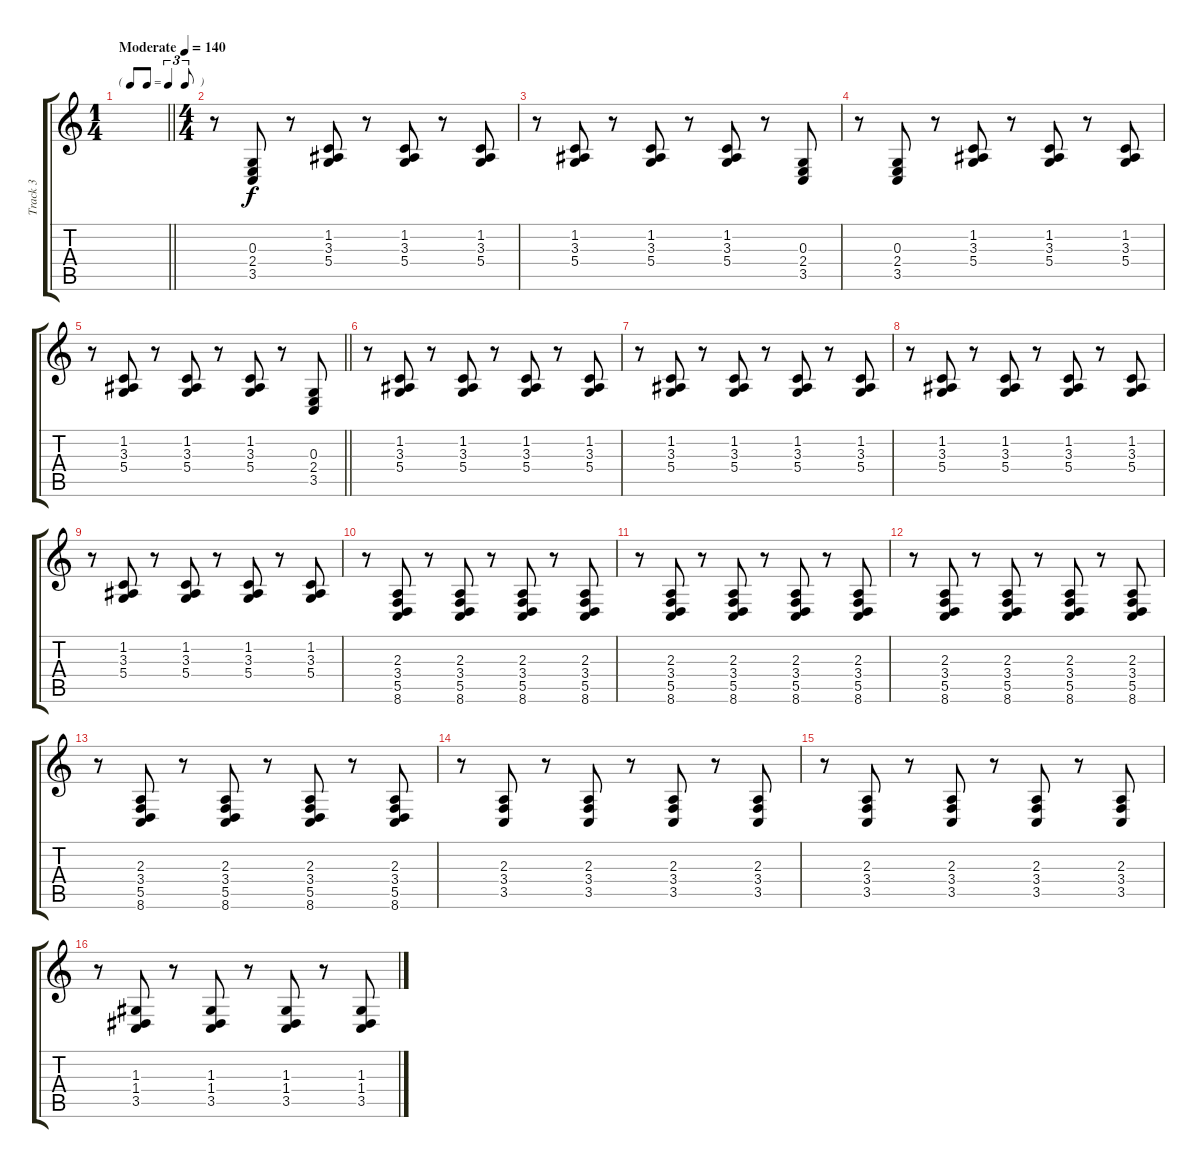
\track ("Track 3" "Track 3") {instrument electricpiano2}
\staff {score tabs}
\tuning (E4 B3 G3 D3 A2 E2) {hide}
\ts (1 4)
\tf triplet8th
\tempo (140 "Moderate")
\clef g2
\barLineRight lightlight
\ks c
|
\ts (4 4)
r.8 (0.3 2.4 3.5).8 r.8 (1.2 3.3 5.4).8 r.8 (1.2 3.3 5.4).8 r.8 (1.2 3.3 5.4).8 |
r.8 (1.2 3.3 5.4).8 r.8 (1.2 3.3 5.4).8 r.8 (1.2 3.3 5.4).8 r.8 (0.3 2.4 3.5).8 |
r.8 (0.3 2.4 3.5).8 r.8 (1.2 3.3 5.4).8 r.8 (1.2 3.3 5.4).8 r.8 (1.2 3.3 5.4).8 |
\barLineRight lightlight
r.8 (1.2 3.3 5.4).8 r.8 (1.2 3.3 5.4).8 r.8 (1.2 3.3 5.4).8 r.8 (0.3 2.4 3.5).8 |
r.8 (1.2 3.3 5.4).8 r.8 (1.2 3.3 5.4).8 r.8 (1.2 3.3 5.4).8 r.8 (1.2 3.3 5.4).8 |
r.8 (1.2 3.3 5.4).8 r.8 (1.2 3.3 5.4).8 r.8 (1.2 3.3 5.4).8 r.8 (1.2 3.3 5.4).8 |
r.8 (1.2 3.3 5.4).8 r.8 (1.2 3.3 5.4).8 r.8 (1.2 3.3 5.4).8 r.8 (1.2 3.3 5.4).8 |
r.8 (1.2 3.3 5.4).8 r.8 (1.2 3.3 5.4).8 r.8 (1.2 3.3 5.4).8 r.8 (1.2 3.3 5.4).8 |
r.8 (2.3 3.4 5.5 8.6).8 r.8 (2.3 3.4 5.5 8.6).8 r.8 (2.3 3.4 5.5 8.6).8 r.8 (2.3 3.4 5.5 8.6).8 |
r.8 (2.3 3.4 5.5 8.6).8 r.8 (2.3 3.4 5.5 8.6).8 r.8 (2.3 3.4 5.5 8.6).8 r.8 (2.3 3.4 5.5 8.6).8 |
r.8 (2.3 3.4 5.5 8.6).8 r.8 (2.3 3.4 5.5 8.6).8 r.8 (2.3 3.4 5.5 8.6).8 r.8 (2.3 3.4 5.5 8.6).8 |
r.8 (2.3 3.4 5.5 8.6).8 r.8 (2.3 3.4 5.5 8.6).8 r.8 (2.3 3.4 5.5 8.6).8 r.8 (2.3 3.4 5.5 8.6).8 |
r.8 (2.3 3.4 3.5).8 r.8 (2.3 3.4 3.5).8 r.8 (2.3 3.4 3.5).8 r.8 (2.3 3.4 3.5).8 |
r.8 (2.3 3.4 3.5).8 r.8 (2.3 3.4 3.5).8 r.8 (2.3 3.4 3.5).8 r.8 (2.3 3.4 3.5).8 |
r.8 (1.3 1.4 3.5).8 r.8 (1.3 1.4 3.5).8 r.8 (1.3 1.4 3.5).8 r.8 (1.3 1.4 3.5).8
